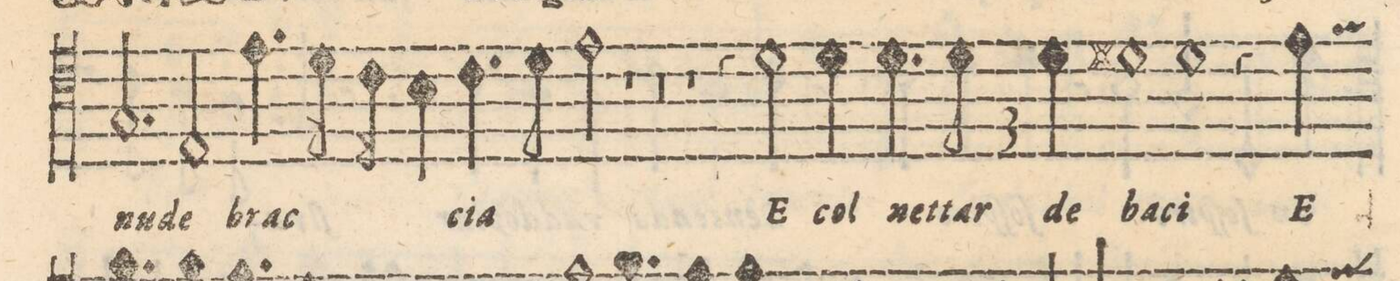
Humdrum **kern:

**kern	**text
*I"Sesto	*
*clefC4	*
*k[]	*
*M2/1	*
2E/	-de
4.e\	brac-
16d\	.
16c\	.
4B\	.
=8-	=8-
4.c\	-cia
8d\	.
2e\	.
1r	.
=9-	=9-
0r	.
=10-	=10-
1r	.
4r	.
2d\	E
4d\	col
=11-	=11-
3.d\	net-
6d\	-tar
3d\	de
1d#X	ba-
=12-	=12-
1d#X	-ci
4r	.
4e\	E-
*-	*-
